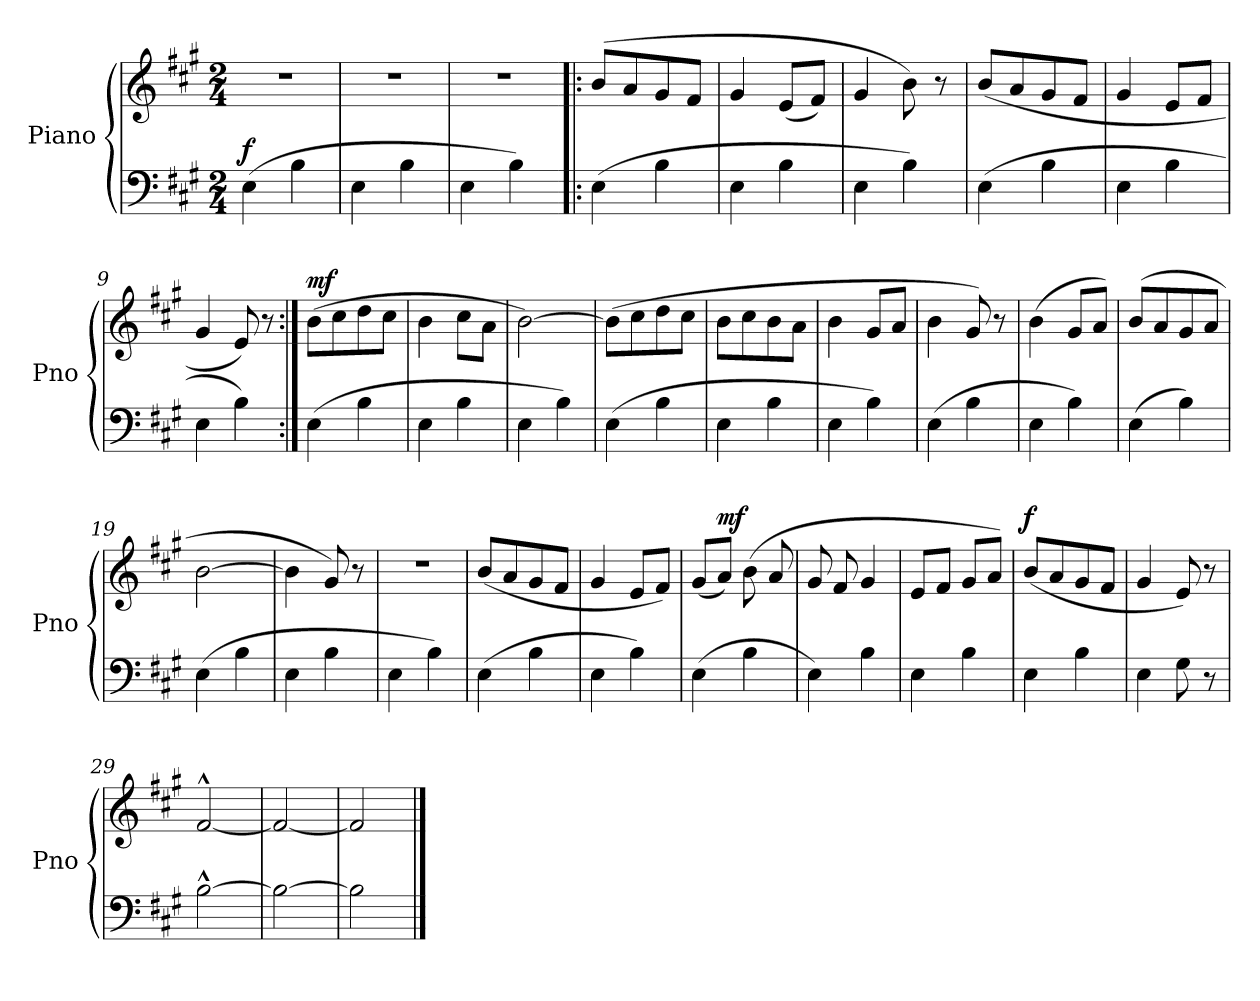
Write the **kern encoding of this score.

**kern	**dynam	**kern	**dynam
*part2	*part2	*part1	*part1
*staff2	*staff2	*staff1	*staff1
*I"Piano	*	*I"Piano	*
*I'Pno	*	*I'Pno	*
*clefF4	*	*clefG2	*
*k[f#c#g#]	*	*k[f#c#g#]	*
*M2/4	*	*M2/4	*
*MM120	*	*MM120	*
=1	=1	=1	=1
!	!LO:DY:a	!	!
(4E\	f	2r	.
4B\	.	.	.
=2	=2	=2	=2
4E\	.	2r	.
4B\	.	.	.
=3	=3	=3	=3
4E\	.	2r	.
4B\)	.	.	.
=4!|:	=4!|:	=4!|:	=4!|:
(4E\	.	(8b/L	.
.	.	8a/	.
4B\	.	8g#/	.
.	.	8f#/J	.
=5	=5	=5	=5
4E\	.	4g#/	.
4B\	.	(8e/L	.
.	.	8f#/J)	.
=6	=6	=6	=6
4E\	.	4g#/	.
4B\)	.	8b\)	.
.	.	8r	.
!!LO:LB:g=z
=7	=7	=7	=7
(4E\	.	(8b/L	.
.	.	8a/	.
4B\	.	8g#/	.
.	.	8f#/J	.
=8	=8	=8	=8
4E\	.	4g#/	.
4B\	.	8e/L	.
.	.	8f#/J	.
=9	=9	=9	=9
4E\	.	4g#/	.
4B\)	.	8e/)	.
.	.	8r	.
=10:|!	=10:|!	=10:|!	=10:|!
!	!	!	!LO:DY:a
(4E\	.	(8b\L	mf
.	.	8cc#\	.
4B\	.	8dd\	.
.	.	8cc#\J	.
=11	=11	=11	=11
4E\	.	4b\	.
4B\	.	8cc#\L	.
.	.	8a\J	.
=12	=12	=12	=12
4E\	.	[2b\)	.
4B\)	.	.	.
!!LO:LB:g=z
=13	=13	=13	=13
(4E\	.	(8b\L]	.
.	.	8cc#\	.
4B\	.	8dd\	.
.	.	8cc#\J	.
=14	=14	=14	=14
4E\	.	8b\L	.
.	.	8cc#\	.
4B\	.	8b\	.
.	.	8a\J	.
=15	=15	=15	=15
4E\	.	4b\	.
4B\)	.	8g#/L	.
.	.	8a/J	.
=16	=16	=16	=16
(4E\	.	4b\	.
4B\	.	8g#/)	.
.	.	8r	.
=17	=17	=17	=17
4E\	.	(4b\	.
4B\)	.	8g#/L	.
.	.	8a/J)	.
!!LO:LB:g=z
=18	=18	=18	=18
(4E\	.	(8b/L	.
.	.	8a/	.
4B\)	.	8g#/	.
.	.	8a/J	.
=19	=19	=19	=19
(4E\	.	[2b\	.
4B\	.	.	.
=20	=20	=20	=20
4E\	.	4b\]	.
4B\	.	8g#/)	.
.	.	8r	.
=21	=21	=21	=21
4E\	.	2r	.
4B\)	.	.	.
=22	=22	=22	=22
(4E\	.	(8b/L	.
.	.	8a/	.
4B\	.	8g#/	.
.	.	8f#/J	.
=23	=23	=23	=23
4E\	.	4g#/	.
4B\)	.	8e/L	.
.	.	8f#/J)	.
!!LO:LB:g=z
=24	=24	=24	=24
(4E\	.	(8g#/L	.
!	!	!	!LO:DY:a
.	.	8a/J)	mf
4B\	.	(8b\	.
.	.	8a/	.
=25	=25	=25	=25
4E\)	.	8g#/	.
.	.	8f#/	.
4B\	.	4g#/	.
=26	=26	=26	=26
4E\	.	8e/L	.
.	.	8f#/J	.
4B\	.	8g#/L	.
.	.	8a/J)	.
=27	=27	=27	=27
!	!	!	!LO:DY:a
4E\	.	(8b/L	f
.	.	8a/	.
4B\	.	8g#/	.
.	.	8f#/J	.
=28	=28	=28	=28
4E\	.	4g#/	.
8G#\	.	8e/)	.
8r	.	8r	.
=29	=29	=29	=29
[2B^^\	.	[2f#^^/	.
=30	=30	=30	=30
2B\_	.	2f#/_	.
=31	=31	=31	=31
2B\]	.	2f#/]	.
==	==	==	==
*-	*-	*-	*-
